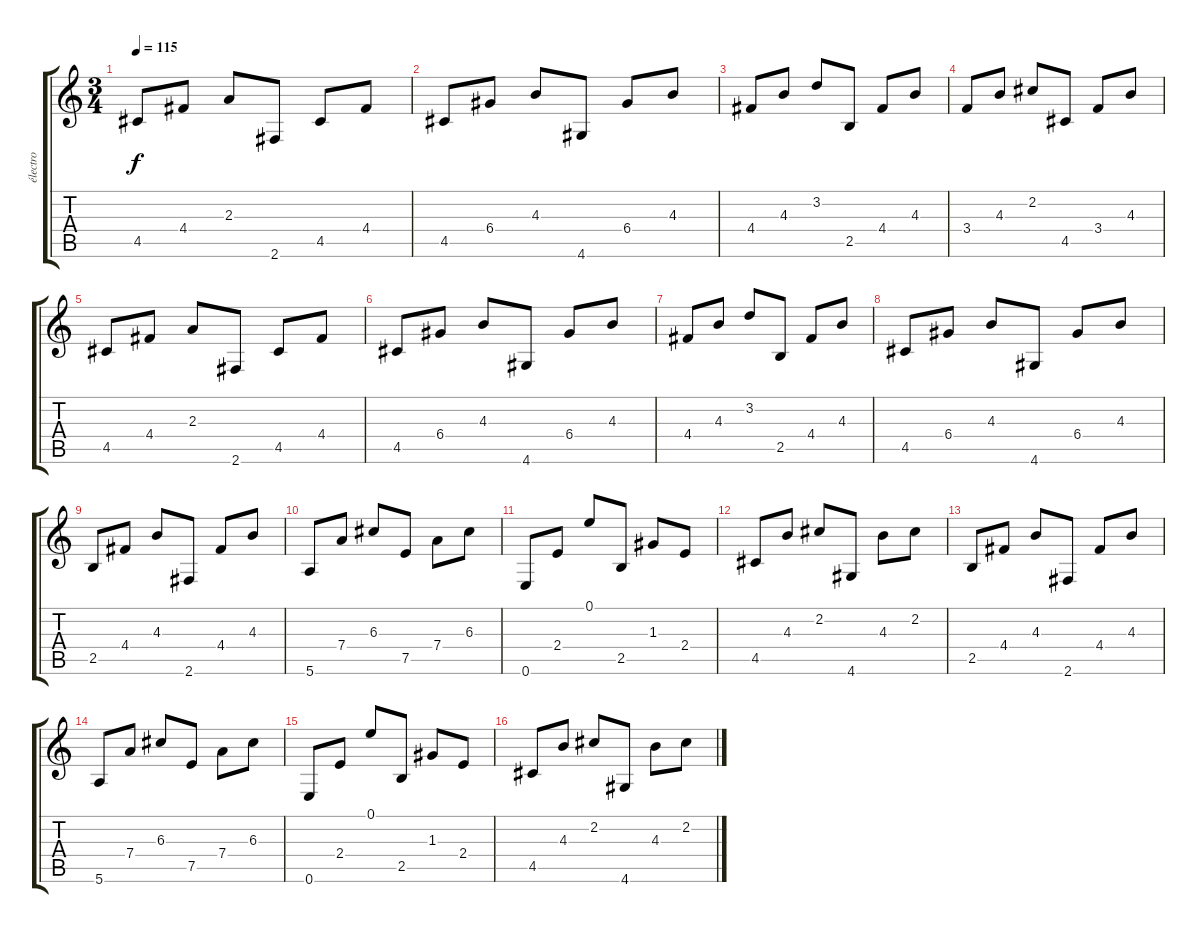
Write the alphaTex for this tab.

\track ("électro" "électro") {instrument acousticguitarsteel}
\staff {score tabs}
\tuning (E4 B3 G3 D3 A2 E2) {hide}
\ts (3 4)
\tempo 115
\clef g2
\ks c
4.5.8{dy f} 4.4.8 2.3.8 2.6.8 4.5.8 4.4.8 |
4.5.8 6.4.8 4.3.8 4.6.8 6.4.8 4.3.8 |
4.4.8 4.3.8 3.2.8 2.5.8 4.4.8 4.3.8 |
3.4.8 4.3.8 2.2.8 4.5.8 3.4.8 4.3.8 |
4.5.8 4.4.8 2.3.8 2.6.8 4.5.8 4.4.8 |
4.5.8 6.4.8 4.3.8 4.6.8 6.4.8 4.3.8 |
4.4.8 4.3.8 3.2.8 2.5.8 4.4.8 4.3.8 |
4.5.8 6.4.8 4.3.8 4.6.8 6.4.8 4.3.8 |
2.5.8 4.4.8 4.3.8 2.6.8 4.4.8 4.3.8 |
5.6.8 7.4.8 6.3.8 7.5.8 7.4.8 6.3.8 |
0.6.8 2.4.8 0.1.8 2.5.8 1.3.8 2.4.8 |
4.5.8 4.3.8 2.2.8 4.6.8 4.3.8 2.2.8 |
2.5.8 4.4.8 4.3.8 2.6.8 4.4.8 4.3.8 |
5.6.8 7.4.8 6.3.8 7.5.8 7.4.8 6.3.8 |
0.6.8 2.4.8 0.1.8 2.5.8 1.3.8 2.4.8 |
4.5.8 4.3.8 2.2.8 4.6.8 4.3.8 2.2.8
